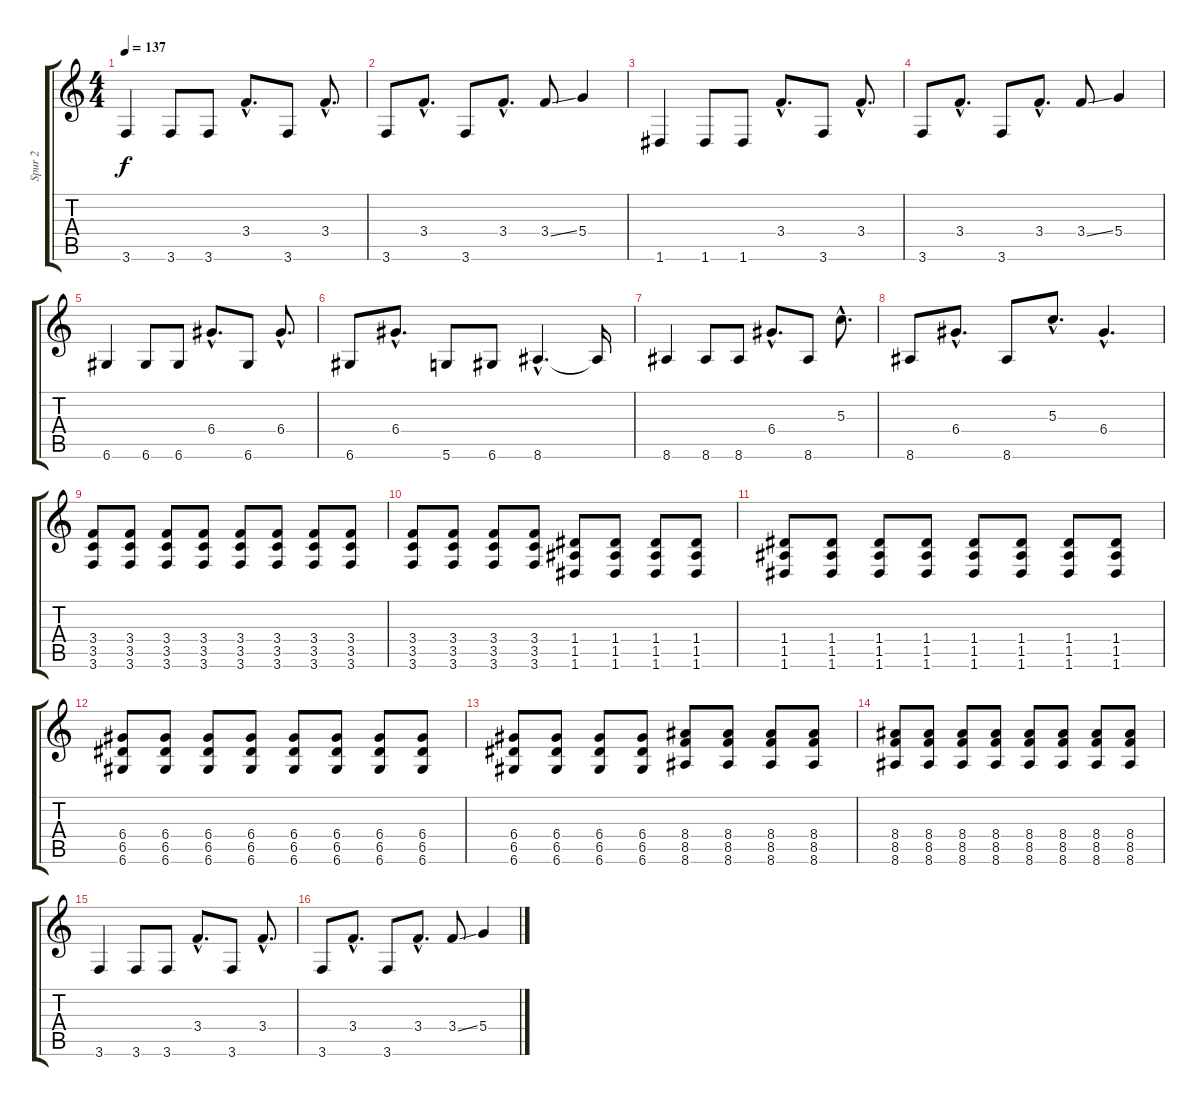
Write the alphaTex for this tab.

\track ("Spur 2" "Spur 2") {instrument electricguitarclean}
\staff {score tabs}
\tuning (E4 B3 G3 D3 A2 D2) {hide}
\ts (4 4)
\tempo 137
\clef g2
\ks c
3.6.4{dy f instrument electricguitarclean} 3.6.8 3.6.8 3.4{hac}.8{d} 3.6.8 3.4{hac}.8{d} |
3.6.8 3.4{hac}.8{d} 3.6.8 3.4{hac}.8{d} 3.4{ss}.8 5.4.4 |
1.6.4 1.6.8 1.6.8 3.4{hac}.8{d} 3.6.8 3.4{hac}.8{d} |
3.6.8 3.4{hac}.8{d} 3.6.8 3.4{hac}.8{d} 3.4{ss}.8 5.4.4 |
6.6.4 6.6.8 6.6.8 6.4{hac}.8{d} 6.6.8 6.4{hac}.8{d} |
6.6.8 6.4{hac}.8{d} 5.6.8 6.6.8 8.6{hac}.4{d} 8.6{t}.16 |
8.6.4 8.6.8 8.6.8 6.4{hac}.8{d} 8.6.8 5.3{hac}.8{d} |
8.6.8 6.4{hac}.8{d} 8.6.8 5.3{hac}.8{d} 6.4{hac}.4{d} |
(3.4 3.5 3.6).8{instrument distortionguitar} (3.4 3.5 3.6).8 (3.4 3.5 3.6).8 (3.4 3.5 3.6).8 (3.4 3.5 3.6).8 (3.4 3.5 3.6).8 (3.4 3.5 3.6).8 (3.4 3.5 3.6).8 |
(3.4 3.5 3.6).8 (3.4 3.5 3.6).8 (3.4 3.5 3.6).8 (3.4 3.5 3.6).8 (1.4 1.5 1.6).8 (1.4 1.5 1.6).8 (1.4 1.5 1.6).8 (1.4 1.5 1.6).8 |
(1.4 1.5 1.6).8 (1.4 1.5 1.6).8 (1.4 1.5 1.6).8 (1.4 1.5 1.6).8 (1.4 1.5 1.6).8 (1.4 1.5 1.6).8 (1.4 1.5 1.6).8 (1.4 1.5 1.6).8 |
(6.4 6.5 6.6).8 (6.4 6.5 6.6).8 (6.4 6.5 6.6).8 (6.4 6.5 6.6).8 (6.4 6.5 6.6).8 (6.4 6.5 6.6).8 (6.4 6.5 6.6).8 (6.4 6.5 6.6).8 |
(6.4 6.5 6.6).8 (6.4 6.5 6.6).8 (6.4 6.5 6.6).8 (6.4 6.5 6.6).8 (8.4 8.5 8.6).8 (8.4 8.5 8.6).8 (8.4 8.5 8.6).8 (8.4 8.5 8.6).8 |
(8.4 8.5 8.6).8 (8.4 8.5 8.6).8 (8.4 8.5 8.6).8 (8.4 8.5 8.6).8 (8.4 8.5 8.6).8 (8.4 8.5 8.6).8 (8.4 8.5 8.6).8 (8.4 8.5 8.6).8 |
3.6.4{instrument electricguitarclean} 3.6.8 3.6.8 3.4{hac}.8{d} 3.6.8 3.4{hac}.8{d} |
3.6.8 3.4{hac}.8{d} 3.6.8 3.4{hac}.8{d} 3.4{ss}.8 5.4.4
